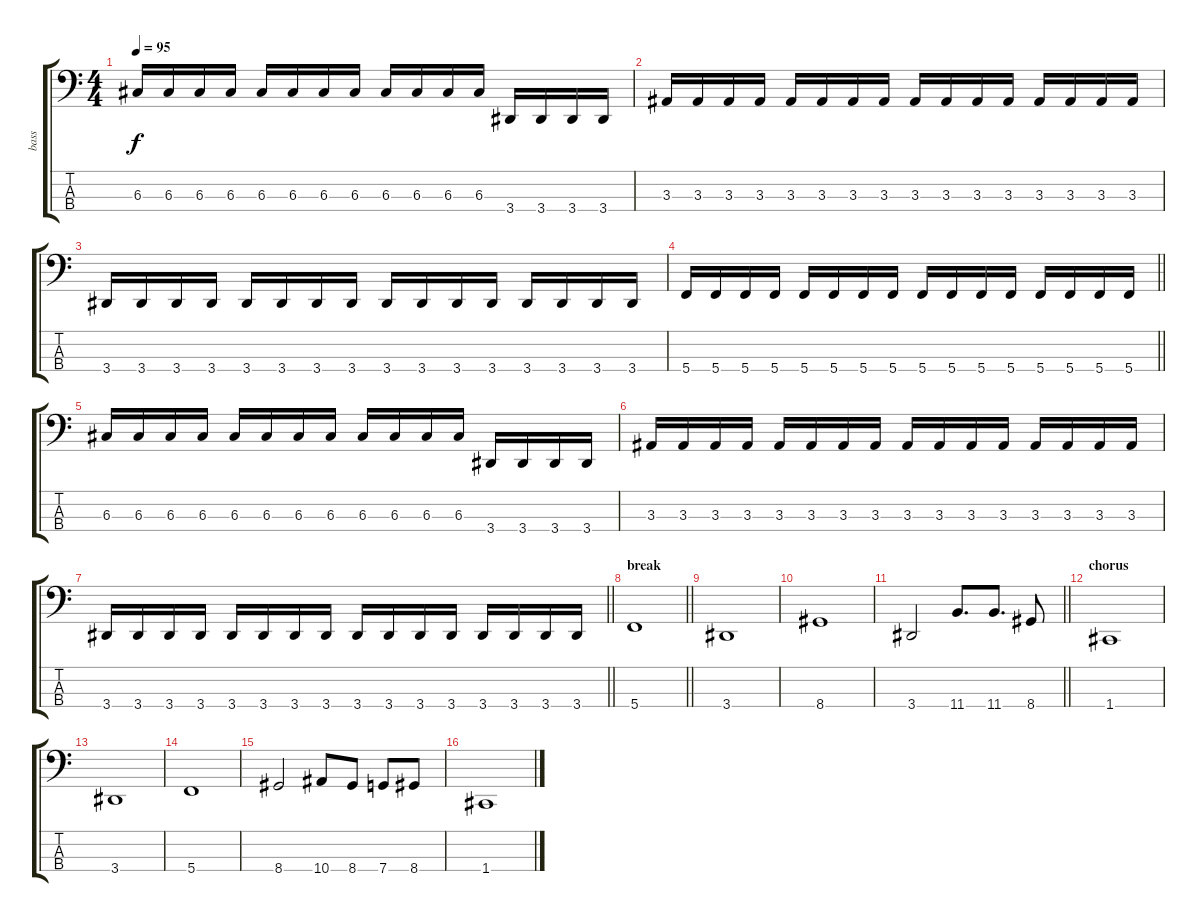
\track ("bass" "bass") {instrument acousticbass}
\staff {score tabs}
\tuning (F2 C2 G1 C1) {hide}
\ts (4 4)
\tempo 95
\clef f4
\ks c
6.3.16{dy f} 6.3.16 6.3.16 6.3.16 6.3.16 6.3.16 6.3.16 6.3.16 6.3.16 6.3.16 6.3.16 6.3.16 3.4.16 3.4.16 3.4.16 3.4.16 |
3.3.16 3.3.16 3.3.16 3.3.16 3.3.16 3.3.16 3.3.16 3.3.16 3.3.16 3.3.16 3.3.16 3.3.16 3.3.16 3.3.16 3.3.16 3.3.16 |
3.4.16 3.4.16 3.4.16 3.4.16 3.4.16 3.4.16 3.4.16 3.4.16 3.4.16 3.4.16 3.4.16 3.4.16 3.4.16 3.4.16 3.4.16 3.4.16 |
\barLineRight lightlight
5.4.16 5.4.16 5.4.16 5.4.16 5.4.16 5.4.16 5.4.16 5.4.16 5.4.16 5.4.16 5.4.16 5.4.16 5.4.16 5.4.16 5.4.16 5.4.16 |
6.3.16 6.3.16 6.3.16 6.3.16 6.3.16 6.3.16 6.3.16 6.3.16 6.3.16 6.3.16 6.3.16 6.3.16 3.4.16 3.4.16 3.4.16 3.4.16 |
3.3.16 3.3.16 3.3.16 3.3.16 3.3.16 3.3.16 3.3.16 3.3.16 3.3.16 3.3.16 3.3.16 3.3.16 3.3.16 3.3.16 3.3.16 3.3.16 |
\barLineRight lightlight
3.4.16 3.4.16 3.4.16 3.4.16 3.4.16 3.4.16 3.4.16 3.4.16 3.4.16 3.4.16 3.4.16 3.4.16 3.4.16 3.4.16 3.4.16 3.4.16 |
\section ("" "break")
\barLineRight lightlight
5.4.1 |
3.4.1 |
8.4.1 |
\barLineRight lightlight
3.4.2 11.4.8{d} 11.4.8{d} 8.4.8 |
\section ("" "chorus")
1.4.1 |
3.4.1 |
5.4.1 |
8.4.2 10.4.8 8.4.8 7.4.8 8.4.8 |
1.4.1
